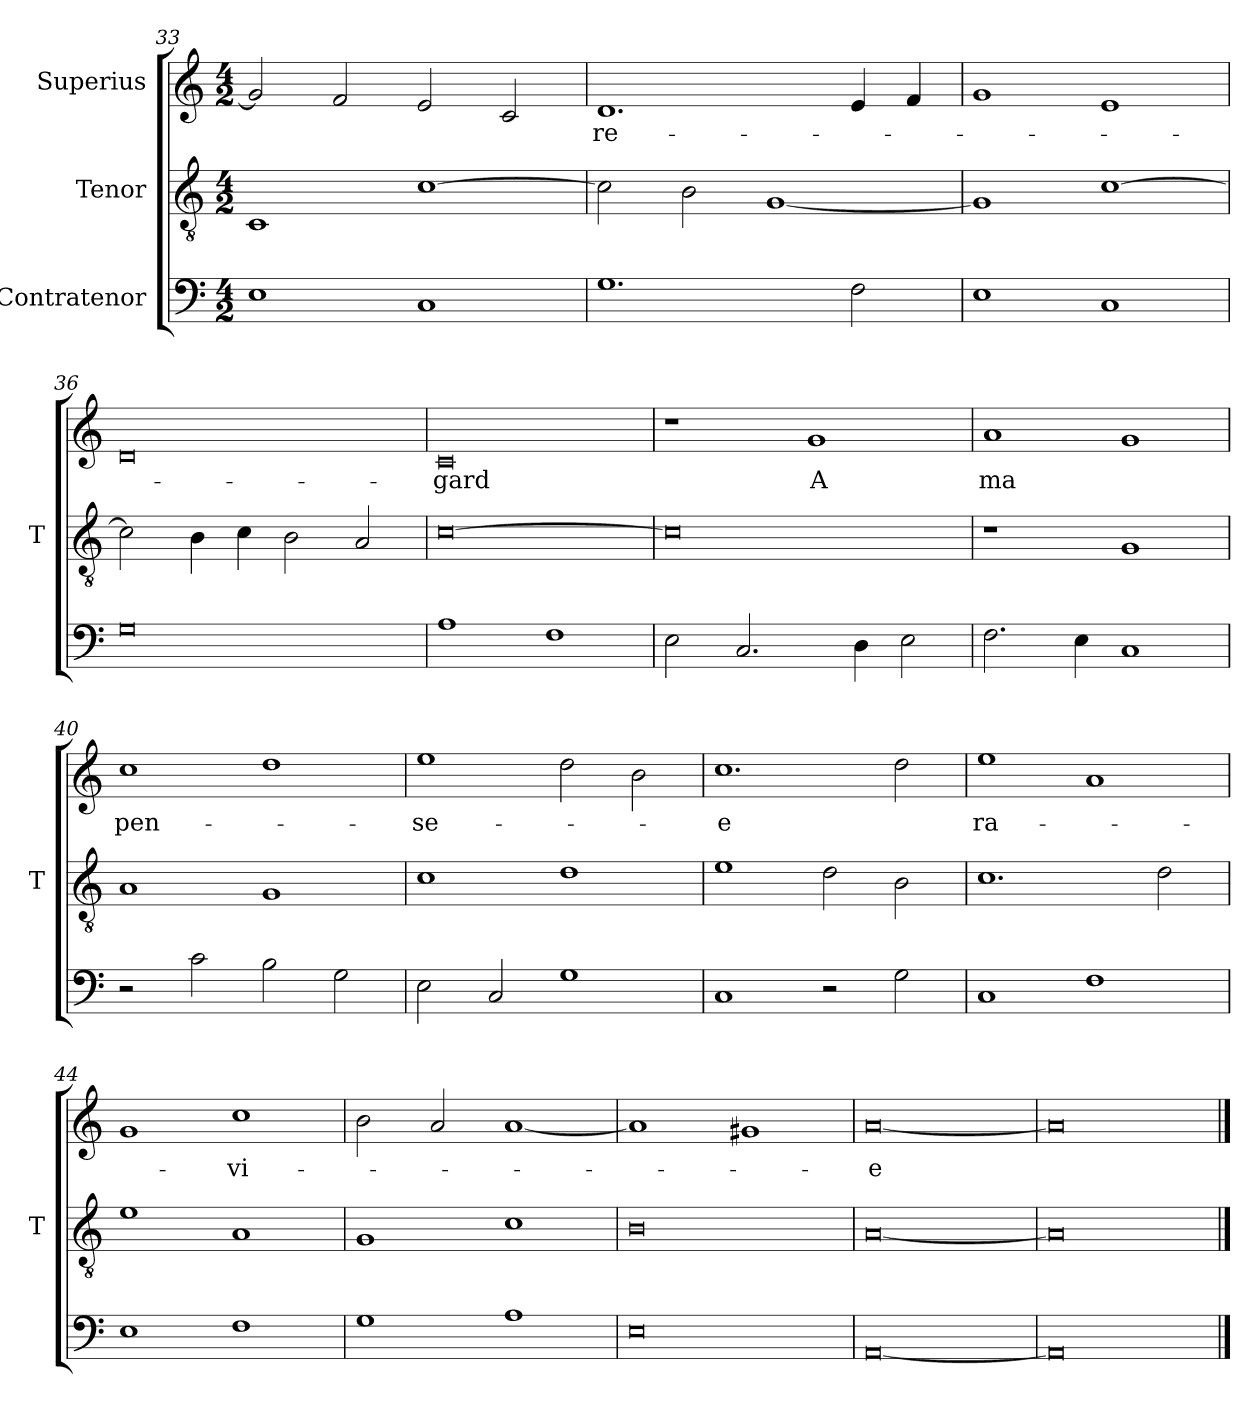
**kern	**kern	**kern	**text
*part3	*part2	*part1	*part1
*staff3	*staff2	*staff1	*staff1
*I"Contratenor	*I"Tenor	*I"Superius	*
*	*I'T	*	*
*clefF4	*clefGv2	*clefG2	*
*M4/2	*M4/2	*M4/2	*
=33	=33	=33	=33
1E	1C	2g]	.
.	.	2f	.
1C	[1c	2e	.
.	.	2c	.
=34	=34	=34	=34
1.G	2c]	1.d	re-
.	2B	.	.
.	[1G	.	.
2F	.	4e	.
.	.	4f	.
=35	=35	=35	=35
1E	1G]	1g	.
1C	[1c	1e	.
=36	=36	=36	=36
0G	2c]	0d	.
.	4B	.	.
.	4c	.	.
.	2B	.	.
.	2A	.	.
=37	=37	=37	=37
1A	[0c	0c	-gard
1F	.	.	.
=38	=38	=38	=38
2E	0c]	1r	.
2.C	.	.	.
.	.	1g	-A
4D	.	.	.
2E	.	.	.
=39	=39	=39	=39
2.F	1r	1a	-ma
4E	.	.	.
1C	1G	1g	.
=40	=40	=40	=40
2r	1A	1cc	pen-
2c	.	.	.
2B	1G	1dd	.
2G	.	.	.
=41	=41	=41	=41
2E	1c	1ee	-se-
2C	.	.	.
1G	1d	2dd	.
.	.	2b	.
=42	=42	=42	=42
1C	1e	1.cc	-e
2r	2d	.	.
2G	2B	2dd	.
=43	=43	=43	=43
1C	1.c	1ee	ra-
1F	.	1a	.
.	2d	.	.
=44	=44	=44	=44
1E	1e	1g	.
1F	1A	1cc	-vi-
=45	=45	=45	=45
1G	1G	2b	.
.	.	2a	.
1A	1c	[1a	.
=46	=46	=46	=46
0E	0B	1a]	.
.	.	1g#X	.
=47	=47	=47	=47
[0AA	[0A	[0a	-e
=48	=48	=48	=48
0AA]	0A]	0a]	.
==	==	==	==
*-	*-	*-	*-
